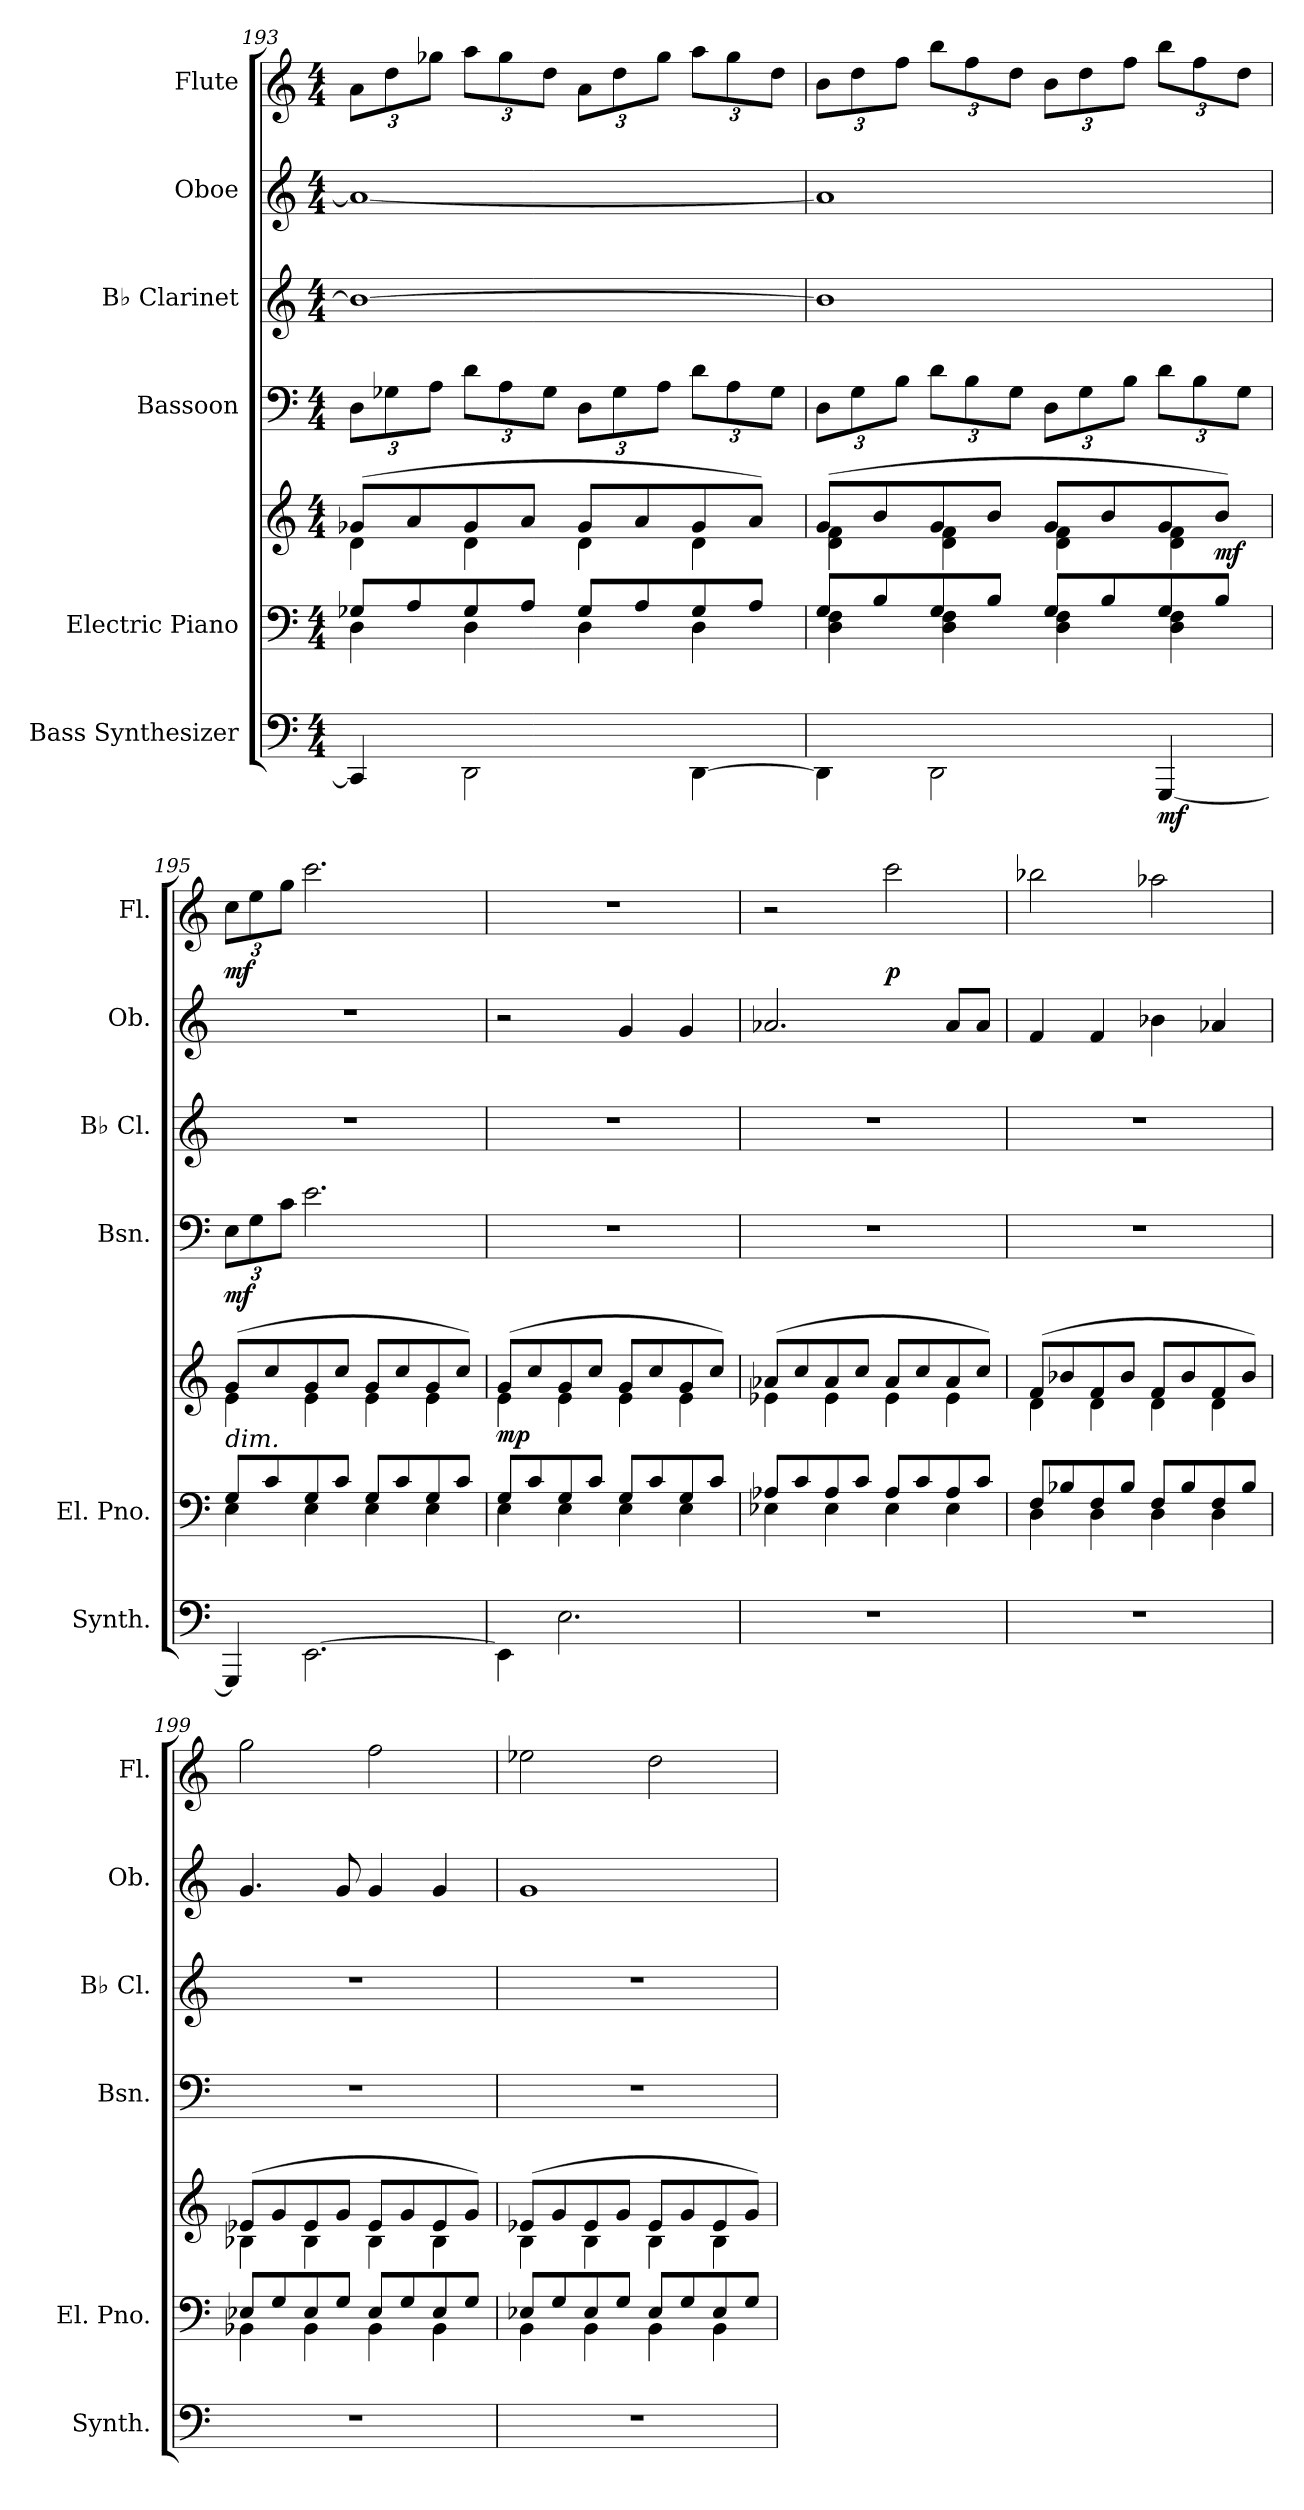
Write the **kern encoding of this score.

**kern	**dynam	**kern	**kern	**dynam	**kern	**dynam	**kern	**kern	**kern	**dynam
*part6	*part6	*part5	*part5	*part5	*part4	*part4	*part3	*part2	*part1	*part1
*staff7	*staff7	*staff6	*staff5	*staff5/6	*staff4	*staff4	*staff3	*staff2	*staff1	*staff1
*I"Bass Synthesizer	*	*I"Electric Piano	*	*	*I"Bassoon	*	*I"B♭ Clarinet	*I"Oboe	*I"Flute	*
*I'Synth.	*	*I'El. Pno.	*	*	*I'Bsn.	*	*I'B♭ Cl.	*I'Ob.	*I'Fl.	*
!!LO:PB:g=z
*clefF4	*	*clefF4	*clefG2	*	*clefF4	*	*clefG2	*clefG2	*clefG2	*
*	*	*	*	*	*	*	*ITrd1c2	*	*	*
*k[]	*	*k[]	*k[]	*	*k[]	*	*k[b-e-]	*k[]	*k[]	*
*M4/4	*	*M4/4	*M4/4	*	*M4/4	*	*M4/4	*M4/4	*M4/4	*
=193	=193	=193	=193	=193	=193	=193	=193	=193	=193	=193
*	*	*^	*^	*	*	*	*	*	*	*
*	*	*	*	*	*	*	*Xbrackettup	*	*	*	*Xbrackettup	*
4CC/]	.	8G-X/L	4D\	(>8g-X/L	4d\	.	12D\L	.	1a_	1a_	12a\L	.
.	.	.	.	.	.	.	12G-X\	.	.	.	12dd\	.
.	.	8A/	.	8a/	.	.	.	.	.	.	.	.
.	.	.	.	.	.	.	12A\J	.	.	.	12gg-X\J	.
2DD\	.	8G-/	4D\	8g-/	4d\	.	12d\L	.	.	.	12aa\L	.
.	.	.	.	.	.	.	12A\	.	.	.	12gg-\	.
.	.	8A/J	.	8a/J	.	.	.	.	.	.	.	.
.	.	.	.	.	.	.	12G-\J	.	.	.	12dd\J	.
.	.	8G-/L	4D\	8g-/L	4d\	.	12D\L	.	.	.	12a\L	.
.	.	.	.	.	.	.	12G-\	.	.	.	12dd\	.
.	.	8A/	.	8a/	.	.	.	.	.	.	.	.
.	.	.	.	.	.	.	12A\J	.	.	.	12gg-\J	.
[4DD\	.	8G-/	4D\	8g-/	4d\	.	12d\L	.	.	.	12aa\L	.
.	.	.	.	.	.	.	12A\	.	.	.	12gg-\	.
.	.	8A/J	.	8a/J)	.	.	.	.	.	.	.	.
.	.	.	.	.	.	.	12G-\J	.	.	.	12dd\J	.
=194	=194	=194	=194	=194	=194	=194	=194	=194	=194	=194	=194	=194
4DD\]	.	8G/L	4D\ 4F\	(>8g/L	4d\ 4f\	.	12D\L	.	1a]	1a]	12b\L	.
.	.	.	.	.	.	.	12G\	.	.	.	12dd\	.
.	.	8B/	.	8b/	.	.	.	.	.	.	.	.
.	.	.	.	.	.	.	12B\J	.	.	.	12ff\J	.
2DD\	.	8G/	4D\ 4F\	8g/	4d\ 4f\	.	12d\L	.	.	.	12bb\L	.
.	.	.	.	.	.	.	12B\	.	.	.	12ff\	.
.	.	8B/J	.	8b/J	.	.	.	.	.	.	.	.
.	.	.	.	.	.	.	12G\J	.	.	.	12dd\J	.
.	.	8G/L	4D\ 4F\	8g/L	4d\ 4f\	.	12D\L	.	.	.	12b\L	.
.	.	.	.	.	.	.	12G\	.	.	.	12dd\	.
.	.	8B/	.	8b/	.	.	.	.	.	.	.	.
.	.	.	.	.	.	.	12B\J	.	.	.	12ff\J	.
!	!LO:DY:b	!	!	!	!	!	!	!	!	!	!	!
[4GGG/	mf	8G/	4D\ 4F\	8g/	4d\ 4f\	.	12d\L	.	.	.	12bb\L	.
.	.	.	.	.	.	.	12B\	.	.	.	12ff\	.
!	!	!	!	!	!	!LO:DY:b	!	!	!	!	!	!
.	.	8B/J	.	8b/J)	.	mf	.	.	.	.	.	.
.	.	.	.	.	.	.	12G\J	.	.	.	12dd\J	.
!!LO:PB:g=z
=195	=195	=195	=195	=195	=195	=195	=195	=195	=195	=195	=195	=195
!	!	!	!	!LO:TX:b:i:t=dim.	!	!	!	!	!	!	!	!
!	!	!	!	!	!	!	!	!LO:DY:b	!	!	!	!LO:DY:b
4GGG/]	.	8G/L	4E\	(>8g/L	4e\	.	12E\L	mf	1r	1r	12cc\L	mf
.	.	.	.	.	.	.	12G\	.	.	.	12ee\	.
.	.	8c/	.	8cc/	.	.	.	.	.	.	.	.
.	.	.	.	.	.	.	12c\J	.	.	.	12gg\J	.
[2.EE\	.	8G/	4E\	8g/	4e\	.	2.e\	.	.	.	2.ccc\	.
.	.	8c/J	.	8cc/J	.	.	.	.	.	.	.	.
.	.	8G/L	4E\	8g/L	4e\	.	.	.	.	.	.	.
.	.	8c/	.	8cc/	.	.	.	.	.	.	.	.
.	.	8G/	4E\	8g/	4e\	.	.	.	.	.	.	.
.	.	8c/J	.	8cc/J)	.	.	.	.	.	.	.	.
=196	=196	=196	=196	=196	=196	=196	=196	=196	=196	=196	=196	=196
!	!	!	!	!	!	!LO:DY:b	!	!	!	!	!	!
4EE\]	.	8G/L	4E\	(>8g/L	4e\	mp	1r	.	1r	2r	1r	.
.	.	8c/	.	8cc/	.	.	.	.	.	.	.	.
2.E\	.	8G/	4E\	8g/	4e\	.	.	.	.	.	.	.
.	.	8c/J	.	8cc/J	.	.	.	.	.	.	.	.
.	.	8G/L	4E\	8g/L	4e\	.	.	.	.	4g/	.	.
.	.	8c/	.	8cc/	.	.	.	.	.	.	.	.
.	.	8G/	4E\	8g/	4e\	.	.	.	.	4g/	.	.
.	.	8c/J	.	8cc/J)	.	.	.	.	.	.	.	.
=197	=197	=197	=197	=197	=197	=197	=197	=197	=197	=197	=197	=197
1r	.	8A-X/L	4E-X\	(>8a-X/L	4e-X\	.	1r	.	1r	2.a-X/	2r	.
.	.	8c/	.	8cc/	.	.	.	.	.	.	.	.
.	.	8A-/	4E-\	8a-/	4e-\	.	.	.	.	.	.	.
.	.	8c/J	.	8cc/J	.	.	.	.	.	.	.	.
!	!	!	!	!	!	!	!	!	!	!	!	!LO:DY:b
.	.	8A-/L	4E-\	8a-/L	4e-\	.	.	.	.	.	2ccc\	p
.	.	8c/	.	8cc/	.	.	.	.	.	.	.	.
.	.	8A-/	4E-\	8a-/	4e-\	.	.	.	.	8a-/L	.	.
.	.	8c/J	.	8cc/J)	.	.	.	.	.	8a-/J	.	.
=198	=198	=198	=198	=198	=198	=198	=198	=198	=198	=198	=198	=198
1r	.	8F/L	4D\	(>8f/L	4d\	.	1r	.	1r	4f/	2bb-X\	.
.	.	8B-X/	.	8b-X/	.	.	.	.	.	.	.	.
.	.	8F/	4D\	8f/	4d\	.	.	.	.	4f/	.	.
.	.	8B-/J	.	8b-/J	.	.	.	.	.	.	.	.
.	.	8F/L	4D\	8f/L	4d\	.	.	.	.	4b-X\	2aa-X\	.
.	.	8B-/	.	8b-/	.	.	.	.	.	.	.	.
.	.	8F/	4D\	8f/	4d\	.	.	.	.	4a-X/	.	.
.	.	8B-/J	.	8b-/J)	.	.	.	.	.	.	.	.
!!LO:PB:g=z
=199	=199	=199	=199	=199	=199	=199	=199	=199	=199	=199	=199	=199
1r	.	8E-X/L	4BB-X\	(>8e-X/L	4B-X\	.	1r	.	1r	4.g/	2gg\	.
.	.	8G/	.	8g/	.	.	.	.	.	.	.	.
.	.	8E-/	4BB-\	8e-/	4B-\	.	.	.	.	.	.	.
.	.	8G/J	.	8g/J	.	.	.	.	.	8g/	.	.
.	.	8E-/L	4BB-\	8e-/L	4B-\	.	.	.	.	4g/	2ff\	.
.	.	8G/	.	8g/	.	.	.	.	.	.	.	.
.	.	8E-/	4BB-\	8e-/	4B-\	.	.	.	.	4g/	.	.
.	.	8G/J	.	8g/J)	.	.	.	.	.	.	.	.
=200	=200	=200	=200	=200	=200	=200	=200	=200	=200	=200	=200	=200
1r	.	8E-X/L	4BB\	(>8e-X/L	4B\	.	1r	.	1r	1g	2ee-X\	.
.	.	8G/	.	8g/	.	.	.	.	.	.	.	.
.	.	8E-/	4BB\	8e-/	4B\	.	.	.	.	.	.	.
.	.	8G/J	.	8g/J	.	.	.	.	.	.	.	.
.	.	8E-/L	4BB\	8e-/L	4B\	.	.	.	.	.	2dd\	.
.	.	8G/	.	8g/	.	.	.	.	.	.	.	.
.	.	8E-/	4BB\	8e-/	4B\	.	.	.	.	.	.	.
.	.	8G/J	.	8g/J)	.	.	.	.	.	.	.	.
*	*	*v	*v	*	*	*	*	*	*	*	*	*
*	*	*	*v	*v	*	*	*	*	*	*	*
=	=	=	=	=	=	=	=	=	=	=
*-	*-	*-	*-	*-	*-	*-	*-	*-	*-	*-
